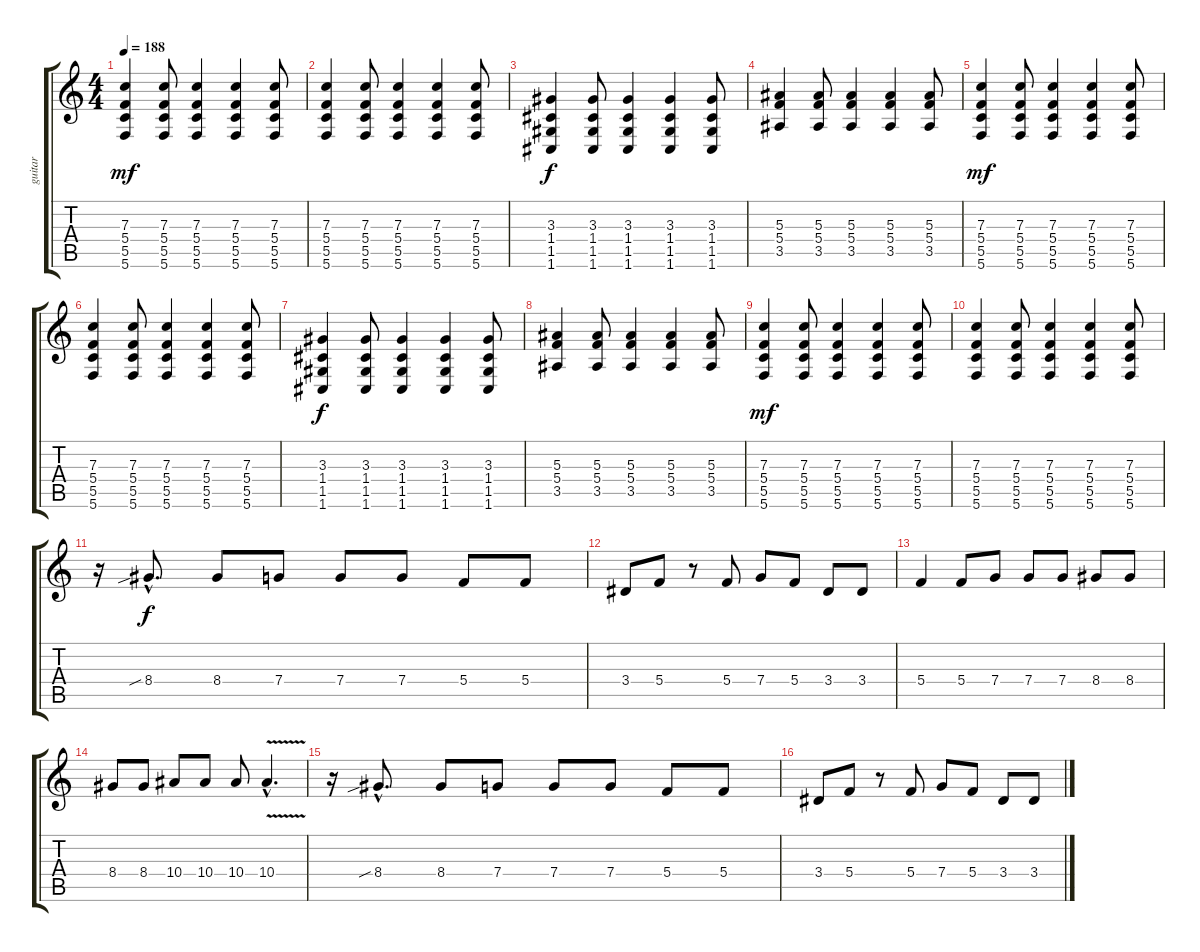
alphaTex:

\track ("guitar" "guitar") {instrument distortionguitar}
\staff {score tabs}
\tuning (D4 A3 F3 C3 G2 C2) {hide}
\ts (4 4)
\tempo 188
\clef g2
\ks c
(7.3 5.4 5.5 5.6).4{dy mf} (7.3 5.4 5.5 5.6).8 (7.3 5.4 5.5 5.6).4 (7.3 5.4 5.5 5.6).4 (7.3 5.4 5.5 5.6).8 |
(7.3 5.4 5.5 5.6).4 (7.3 5.4 5.5 5.6).8 (7.3 5.4 5.5 5.6).4 (7.3 5.4 5.5 5.6).4 (7.3 5.4 5.5 5.6).8 |
(3.3 1.4 1.5 1.6).4{dy f} (3.3 1.4 1.5 1.6).8 (3.3 1.4 1.5 1.6).4 (3.3 1.4 1.5 1.6).4 (3.3 1.4 1.5 1.6).8 |
(5.3 5.4 3.5).4 (5.3 5.4 3.5).8 (5.3 5.4 3.5).4 (5.3 5.4 3.5).4 (5.3 5.4 3.5).8 |
(7.3 5.4 5.5 5.6).4{dy mf} (7.3 5.4 5.5 5.6).8 (7.3 5.4 5.5 5.6).4 (7.3 5.4 5.5 5.6).4 (7.3 5.4 5.5 5.6).8 |
(7.3 5.4 5.5 5.6).4 (7.3 5.4 5.5 5.6).8 (7.3 5.4 5.5 5.6).4 (7.3 5.4 5.5 5.6).4 (7.3 5.4 5.5 5.6).8 |
(3.3 1.4 1.5 1.6).4{dy f} (3.3 1.4 1.5 1.6).8 (3.3 1.4 1.5 1.6).4 (3.3 1.4 1.5 1.6).4 (3.3 1.4 1.5 1.6).8 |
(5.3 5.4 3.5).4 (5.3 5.4 3.5).8 (5.3 5.4 3.5).4 (5.3 5.4 3.5).4 (5.3 5.4 3.5).8 |
(7.3 5.4 5.5 5.6).4{dy mf} (7.3 5.4 5.5 5.6).8 (7.3 5.4 5.5 5.6).4 (7.3 5.4 5.5 5.6).4 (7.3 5.4 5.5 5.6).8 |
(7.3 5.4 5.5 5.6).4 (7.3 5.4 5.5 5.6).8 (7.3 5.4 5.5 5.6).4 (7.3 5.4 5.5 5.6).4 (7.3 5.4 5.5 5.6).8 |
r.16{volume 15} 8.4{sib hac}.8{d dy f} 8.4.8 7.4.8 7.4.8 7.4.8 5.4.8 5.4.8 |
3.4.8 5.4.8 r.8 5.4.8 7.4.8 5.4.8 3.4.8 3.4.8 |
5.4.4 5.4.8 7.4.8 7.4.8 7.4.8 8.4.8 8.4.8 |
8.4.8 8.4.8 10.4.8 10.4.8 10.4.8 10.4{v hac}.4{d} |
r.16 8.4{sib hac}.8{d} 8.4.8 7.4.8 7.4.8 7.4.8 5.4.8 5.4.8 |
3.4.8 5.4.8 r.8 5.4.8 7.4.8 5.4.8 3.4.8 3.4.8
